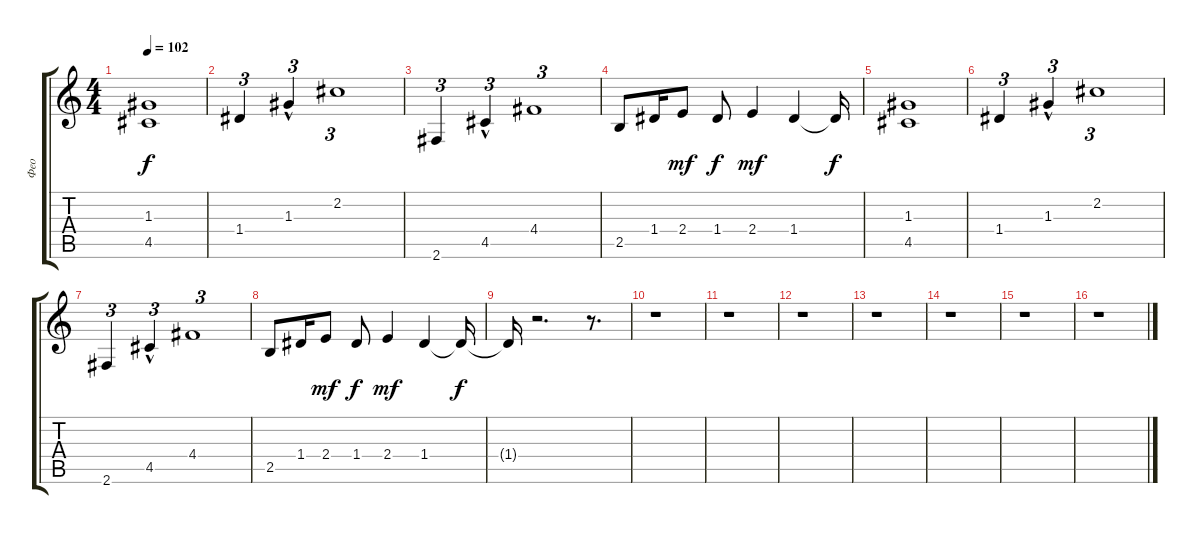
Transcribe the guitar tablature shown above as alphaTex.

\track ("Фео " "Фео ") {instrument overdrivenguitar}
\staff {score tabs}
\tuning (E4 B3 G3 D3 A2 E2) {hide}
\ts (4 4)
\tempo 102
\clef g2
\ks c
(1.3 4.5).1{dy f instrument overdrivenguitar} |
1.4.4{tu (3 2)} 1.3{hac}.4{tu (3 2)} 2.2.1{tu (3 2)} |
2.6.4{tu (3 2)} 4.5{hac}.4{tu (3 2)} 4.4.1{tu (3 2)} |
2.5.8 1.4.16 2.4.8{dy mf} 1.4.8{dy f} 2.4.4{dy mf} 1.4.4 1.4{t}.16{dy f} |
(1.3 4.5).1 |
1.4.4{tu (3 2)} 1.3{hac}.4{tu (3 2)} 2.2.1{tu (3 2)} |
2.6.4{tu (3 2)} 4.5{hac}.4{tu (3 2)} 4.4.1{tu (3 2)} |
2.5.8 1.4.16 2.4.8{dy mf} 1.4.8{dy f} 2.4.4{dy mf} 1.4.4 1.4{t}.16{dy f} |
1.4{t}.16 r.2{d} r.8{d} |
r.1 |
r.1 |
r.1 |
r.1 |
r.1 |
r.1 |
r.1
